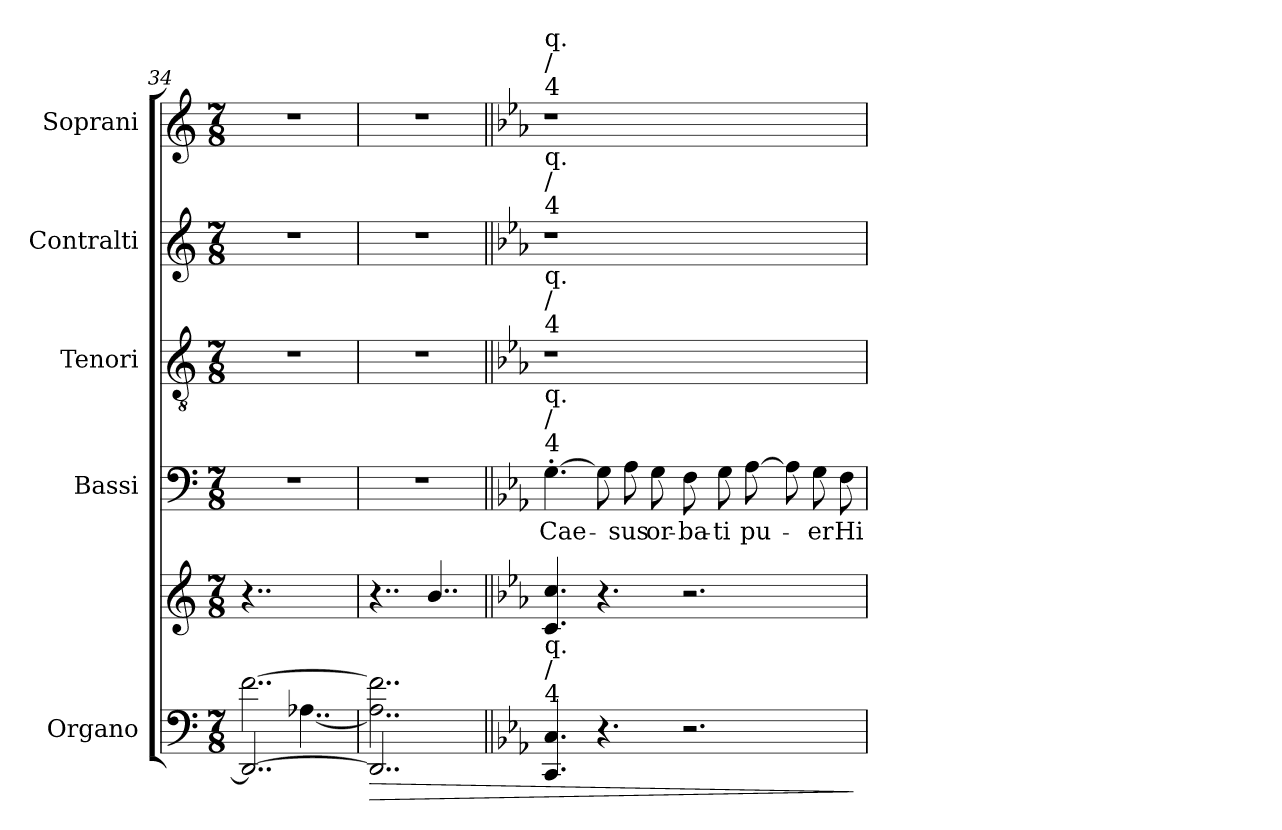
**kern	**kern	**dynam	**kern	**text	**kern	**kern	**kern
*part5	*part5	*part5	*part4	*part4	*part3	*part2	*part1
*staff6	*staff5	*staff5/6	*staff4	*staff4	*staff3	*staff2	*staff1
*I"Organo	*	*	*I"Bassi	*	*I"Tenori	*I"Contralti	*I"Soprani
*I'Org.	*	*	*I'B.	*	*I'T.	*I'C.	*I'S.
*clefF4	*clefG2	*	*clefF4	*	*clefGv2	*clefG2	*clefG2
*	*	*	*	*	*ITrd7c12	*	*
*k[]	*k[]	*	*k[]	*	*k[]	*k[]	*k[]
*C:	*C:	*	*C:	*	*C:	*C:	*C:
*M7/8	*M7/8	*	*M7/8	*	*M7/8	*M7/8	*M7/8
=34	=34	=34	=34	=34	=34	=34	=34
*^	*	*	*	*	*	*	*
*	*^	*	*	*	*	*	*	*
!	!	!	!	!	!LO:N:vis=1	!	!LO:N:vis=1	!LO:N:vis=1	!LO:N:vis=1
[2..fi\	4..ryy	2..DDi/_	4..r	.	2..r	.	2..r	2..r	2..r
.	[4..A-Xi\	.	4..ryy	.	.	.	.	.	.
*	*v	*v	*	*	*	*	*	*	*
=35	=35	=35	=35	=35	=35	=35	=35	=35
!	!	!	!LO:HP:b=2	!LO:N:vis=1	!	!LO:N:vis=1	!LO:N:vis=1	!LO:N:vis=1
2..A-i\] 2..fi]	2..DDi/]	4..r	>	2..r	.	2..r	2..r	2..r
.	.	4..bi/	.	.	.	.	.	.
*v	*v	*	*	*	*	*	*	*
!!LO:LB:g=z
=36||	=36||	=36||	=36||	=36||	=36||	=36||	=36||
*k[b-e-a-]	*k[b-e-a-]	*	*k[b-e-a-]	*	*k[b-e-a-]	*k[b-e-a-]	*k[b-e-a-]
*E-:	*E-:	*	*E-:	*	*E-:	*E-:	*E-:
!	!	!	!	!	!	!	!LO:TX:a:t=4
!	!	!	!	!	!	!	!LO:TX:t=/
!	!	!	!	!	!	!	!LO:TX:t=q.
!	!	!	!	!	!	!LO:TX:a:t=4	!
!	!	!	!	!	!	!LO:TX:t=/	!
!	!	!	!	!	!	!LO:TX:t=q.	!
!	!	!	!	!	!LO:TX:a:t=4	!	!
!	!	!	!	!	!LO:TX:t=/	!	!
!	!	!	!	!	!LO:TX:t=q.	!	!
!	!	!	!LO:TX:a:t=4	!	!	!	!
!	!	!	!LO:TX:t=/	!	!	!	!
!	!	!	!LO:TX:t=q.	!	!	!	!
!LO:TX:a:t=4	!	!	!	!	!	!	!
!LO:TX:t=/	!	!	!	!	!	!	!
!LO:TX:t=q.	!	!	!	!	!	!	!
!	!	!	!	!LO:LY:b:color=#000000	!LO:N:vis=1	!LO:N:vis=1	!LO:N:vis=1
4.CCi/ 4.Ci	4.ci/ 4.cci	.	[4.G'i\	Cae-	2..r	2..r	2..r
4.r	4.r	.	8Gi\]	.	.	.	.
!	!	!	!	!LO:LY:b:color=#000000	!	!	!
.	.	.	8A-i\	-sus	.	.	.
!	!	!	!	!LO:LY:b:color=#000000	!	!	!
.	.	.	8Gi\	or-	.	.	.
!	!	!	!	!LO:LY:b:color=#000000	!	!	!
2.r	2.r	.	8Fi\	-ba-	.	.	.
!	!	!	!	!LO:LY:b:color=#000000	!	!	!
.	.	.	8Gi\	-ti	2ryy	2ryy	2ryy
!	!	!	!	!LO:LY:b:color=#000000	!	!	!
.	.	.	[8A-i\	pu-	.	.	.
.	.	.	8A-i\]	.	.	.	.
!	!	!	!	!LO:LY:b:color=#000000	!	!	!
.	.	.	8Gi\	-er	.	.	.
!	!	!	!	!LO:LY:b:color=#000000	!	!	!
.	.	.	8Fi\	Hi-	8ryy	8ryy	8ryy
.	.	]	.	.	.	.	.
=	=	=	=	=	=	=	=
*-	*-	*-	*-	*-	*-	*-	*-
